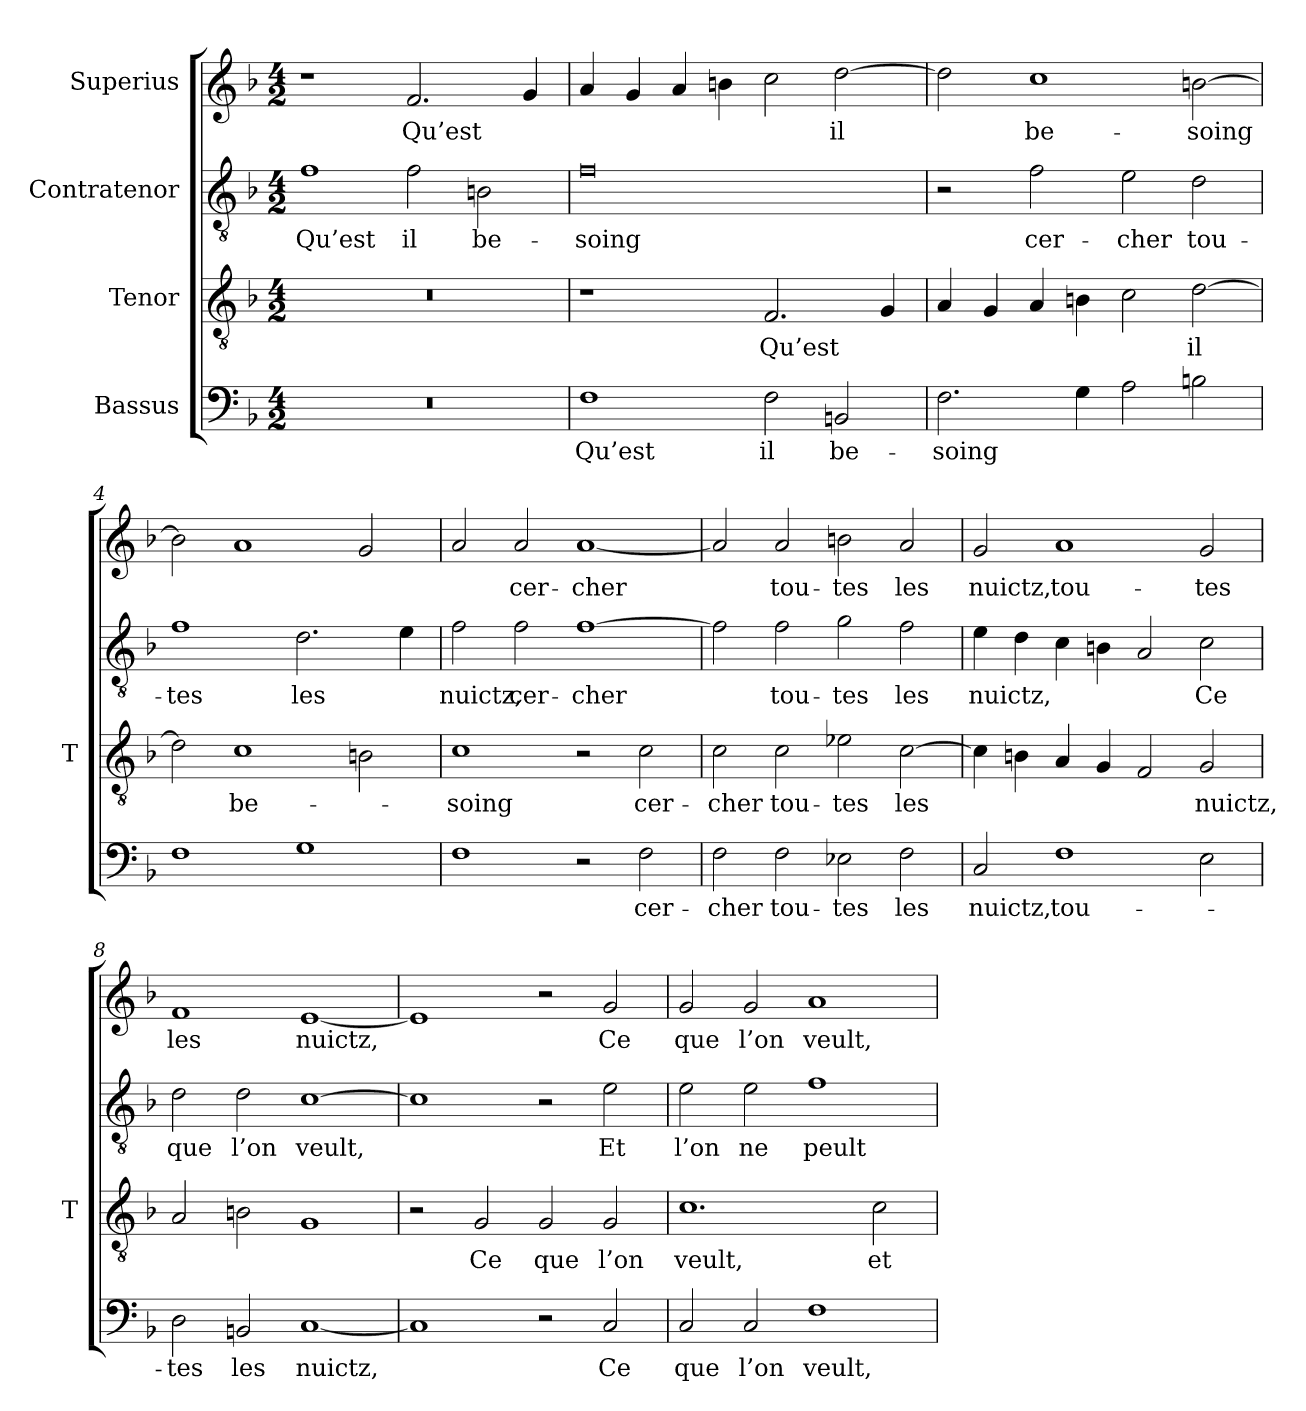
**kern	**text	**kern	**text	**kern	**text	**kern	**text
*part4	*part4	*part3	*part3	*part2	*part2	*part1	*part1
*staff4	*staff4	*staff3	*staff3	*staff2	*staff2	*staff1	*staff1
*I"Bassus	*	*I"Tenor	*	*I"Contratenor	*	*I"Superius	*
*	*	*I'T	*	*	*	*	*
*clefF4	*	*clefGv2	*	*clefGv2	*	*clefG2	*
*k[b-]	*	*k[b-]	*	*k[b-]	*	*k[b-]	*
*M4/2	*	*M4/2	*	*M4/2	*	*M4/2	*
=1	=1	=1	=1	=1	=1	=1	=1
0r	.	0r	.	1f	-Qu’est	1r	.
.	.	.	.	2f	-il	2.f	-Qu’est
.	.	.	.	2B	be-	.	.
.	.	.	.	.	.	4g	.
=2	=2	=2	=2	=2	=2	=2	=2
1F	-Qu’est	1r	.	0f	-soing	4a	.
.	.	.	.	.	.	4g	.
.	.	.	.	.	.	4a	.
.	.	.	.	.	.	4b	.
2F	-il	2.F	-Qu’est	.	.	2cc	.
2BB	be-	.	.	.	.	[2dd	-il
.	.	4G	.	.	.	.	.
=3	=3	=3	=3	=3	=3	=3	=3
2.F	-soing	4A	.	2r	.	2dd]	.
.	.	4G	.	.	.	.	.
.	.	4A	.	2f	cer-	1cc	be-
4G	.	4B	.	.	.	.	.
2A	.	2c	.	2e	-cher	.	.
2B	.	[2d	-il	2d	tou-	[2b	-soing
=4	=4	=4	=4	=4	=4	=4	=4
1F	.	2d]	.	1f	-tes	2b]	.
.	.	1c	be-	.	.	1a	.
1G	.	.	.	2.d	-les	.	.
.	.	2B	.	.	.	2g	.
.	.	.	.	4e	.	.	.
=5	=5	=5	=5	=5	=5	=5	=5
1F	.	1c	-soing	2f	-nuictz,	2a	.
.	.	.	.	2f	cer-	2a	cer-
2r	.	2r	.	[1f	-cher	[1a	-cher
2F	cer-	2c	cer-	.	.	.	.
=6	=6	=6	=6	=6	=6	=6	=6
2F	-cher	2c	-cher	2f]	.	2a]	.
2F	tou-	2c	tou-	2f	tou-	2a	tou-
2E-X	-tes	2e-X	-tes	2g	-tes	2b	-tes
2F	-les	[2c	-les	2f	-les	2a	-les
=7	=7	=7	=7	=7	=7	=7	=7
2C	-nuictz,	4c]	.	4e	-nuictz,	2g	-nuictz,
.	.	4B	.	4d	.	.	.
1F	tou-	4A	.	4c	.	1a	tou-
.	.	4G	.	4B	.	.	.
.	.	2F	.	2A	.	.	.
2E	.	2G	-nuictz,	2c	-Ce	2g	-tes
=8	=8	=8	=8	=8	=8	=8	=8
2D	-tes	2A	.	2d	-que	1f	-les
2BB	-les	2B	.	2d	-l’on	.	.
[1C	-nuictz,	1G	.	[1c	-veult,	[1e	-nuictz,
=9	=9	=9	=9	=9	=9	=9	=9
1C]	.	2r	.	1c]	.	1e]	.
.	.	2G	-Ce	.	.	.	.
2r	.	2G	-que	2r	.	2r	.
2C	-Ce	2G	-l’on	2e	-Et	2g	-Ce
=10	=10	=10	=10	=10	=10	=10	=10
2C	-que	1.c	-veult,	2e	-l’on	2g	-que
2C	-l’on	.	.	2e	-ne	2g	-l’on
1F	-veult,	.	.	1f	-peult	1a	-veult,
.	.	2c	-et	.	.	.	.
=	=	=	=	=	=	=	=
*-	*-	*-	*-	*-	*-	*-	*-
